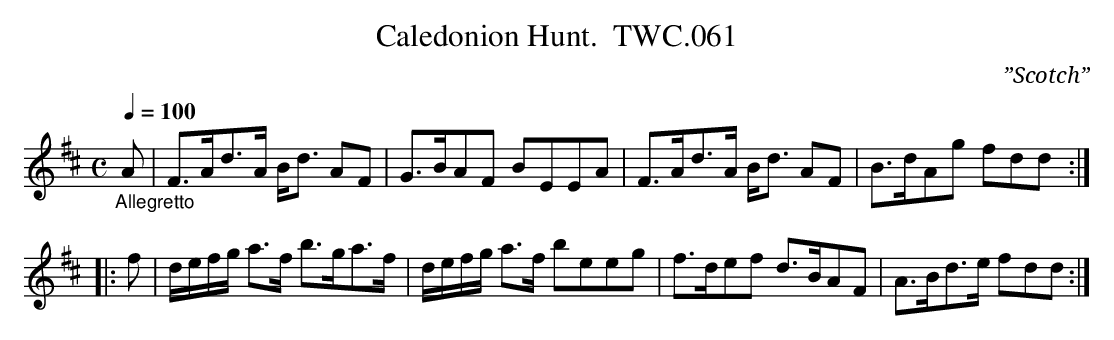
X:1
T:Caledonion Hunt.  TWC.061
L:1/8
C:”Scotch”
M:C
Q:1/4=100
K:D
"_Allegretto" \
A|F>Ad>A B<d AF|G>BAF BEEA|F>Ad>A B<d AF|B>dAg fdd :|
|: f|d/e/f/g/ a>f b>ga>f|d/e/f/g/ a>f beeg|f>def d>BAF|A>Bd>e fdd :|
